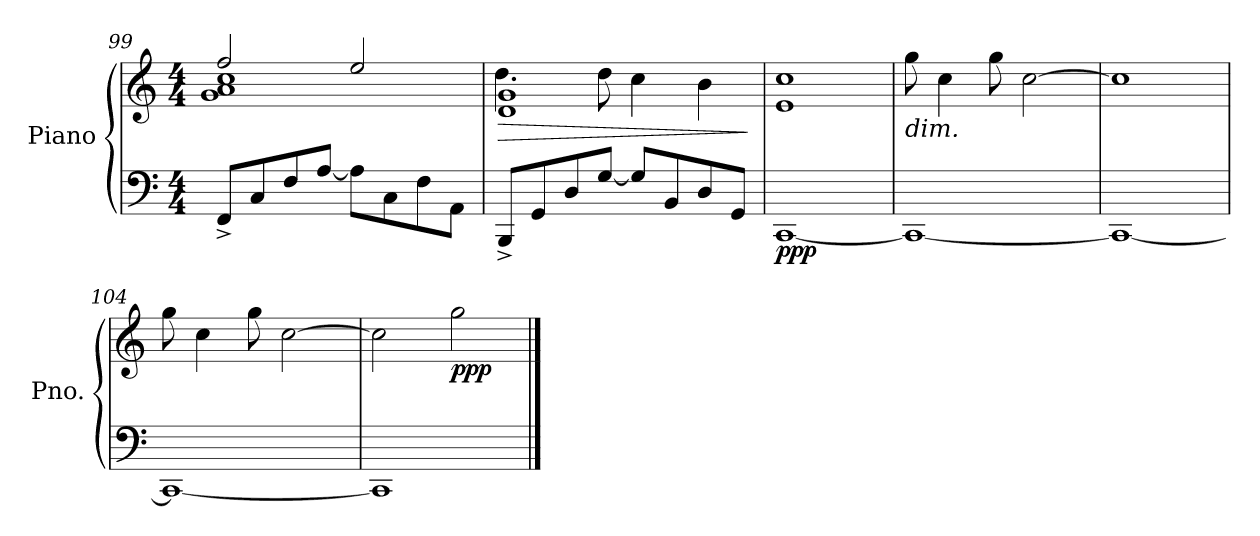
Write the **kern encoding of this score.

**kern	**kern	**dynam
*part1	*part1	*part1
*staff2	*staff1	*staff1/2
*I"Piano	*	*
*I'Pno.	*	*
*clefF4	*clefG2	*
*k[]	*k[]	*
*M4/4	*M4/4	*
=99	=99	=99
*	*^	*
8FF^/L	2ff/	1g 1a 1cc	.
8C/	.	.	.
8F/	.	.	.
[8A/J	.	.	.
8A\L]	2ee/	.	.
8C\	.	.	.
8F\	.	.	.
8AA\J	.	.	.
=100	=100	=100	=100
!	!	!	!LO:HP:b
8BBB^/L	1d 1g	4.dd\	>
8GG/	.	.	.
8D/	.	.	.
[8G/J	.	8dd\	.
8G/L]	.	4cc\	.
8BB/	.	.	.
8D/	.	4b\	.
8GG/J	.	.	.
*	*v	*v	*
.	.	]
=101	=101	=101
!	!	!LO:DY:b=2
!	!	!LO:DY:n=1:b
[1CC	1e 1cc	pp p
=102	=102	=102
!	!LO:TX:b:i:t=dim.	!
1CC_	8gg\	.
.	4cc\	.
.	8gg\	.
.	[2cc\	.
=103	=103	=103
1CC_	1cc]	.
=104	=104	=104
1CC_	8gg\	.
.	4cc\	.
.	8gg\	.
.	[2cc\	.
=105	=105	=105
1CC]	2cc\]	.
!	!	!LO:DY:b
.	2gg\	ppp
==	==	==
*-	*-	*-
